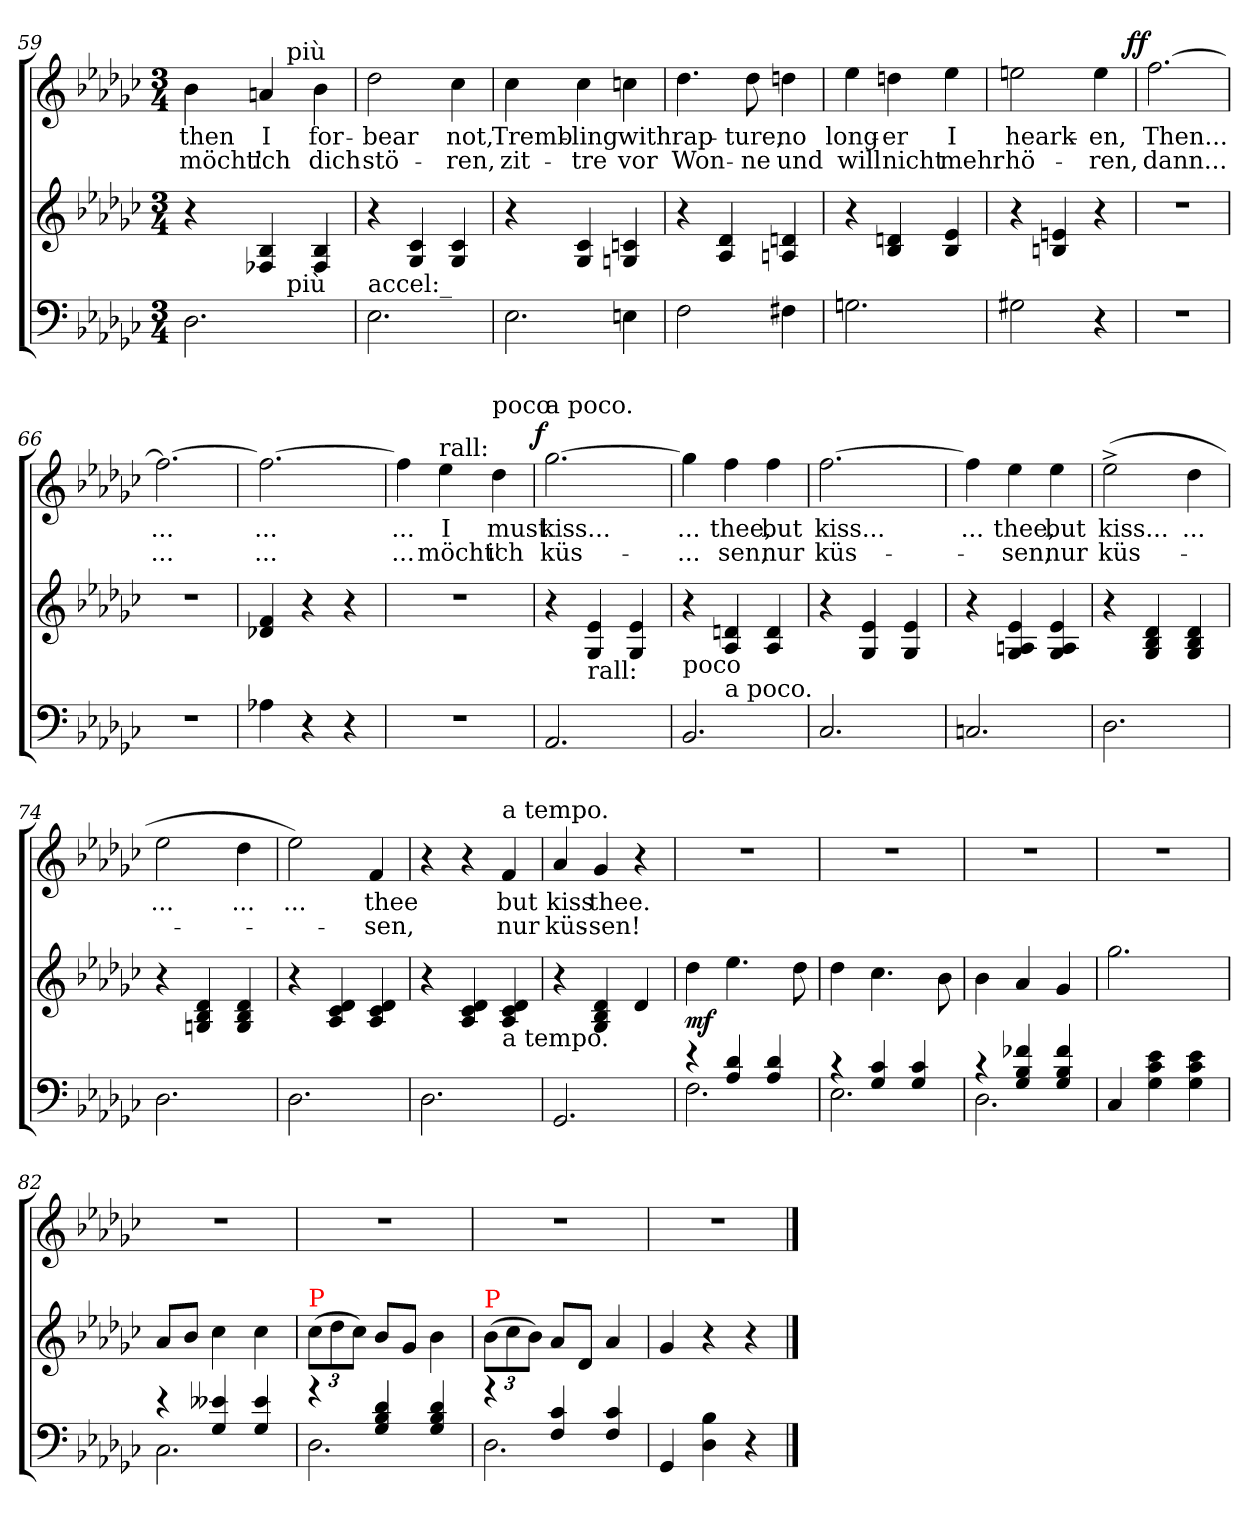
**kern	**kern	**dynam	**kern	**text	**text	**dynam
*part2	*part2	*part2	*part1	*part1	*part1	*part1
*staff3	*staff2	*staff2/3	*staff1	*staff1	*staff1	*staff1
*clefF4	*clefG2	*	*clefG2	*	*	*
*k[b-e-a-d-g-c-]	*k[b-e-a-d-g-c-]	*	*k[b-e-a-d-g-c-]	*	*	*
*e-:	*e-:	*	*e-:	*	*	*
*M3/4	*M3/4	*	*M3/4	*	*	*
=59	=59	=59	=59	=59	=59	=59
!	!	!	!LO:TX:a:t=sempre	!	!	!
!	!LO:TX:b:t=sempre	!	!	!	!	!
*	*^	*	*^	*	*	*
2.D-	4r	4.ryy	.	4b-	4.ryy	then	möcht'	.
.	4B-/ 4F-X/	.	.	4an/	.	I	ich	.
!	!	!	!	!	!LO:TX:a:t=più	!	!	!
!	!	!LO:TX:b:t=più	!	!	!	!	!	!
.	.	4.ryy	.	.	4.ryy	.	.	.
.	4B-/ 4F-/	.	.	4b-	.	for-	dich	.
=60	=60	=60	=60	=60	=60	=60	=60	=60
!	!	!	!	!LO:TX:a:t=accel&colon;_	!	!	!	!
!LO:TX:a:t=accel&colon;_	!	!	!	!	!	!	!	!
*	*v	*v	*	*	*	*	*	*
*	*	*	*v	*v	*	*	*
2.E-	4r	.	2dd-	-bear	stö-	.
.	4c- 4G-	.	.	.	.	.
.	4c- 4G-	.	4cc-	not,	-ren,	.
=61	=61	=61	=61	=61	=61	=61
!LO:N:vis=2.	!	!	!	!	!	!
2E-	4r	.	4cc-	Tremb-	zit-	.
.	4c- 4G-	.	4cc-	-ling	-tre	.
4En	4cn 4Gn	.	4ccn	with	vor	.
=62	=62	=62	=62	=62	=62	=62
2F	4r	.	4.dd-	rap-	Won-	.
.	4d- 4A-	.	.	.	.	.
.	.	.	8dd-	-ture,	-ne	.
4F#X	4dn 4An	.	4ddn	no	und	.
=63	=63	=63	=63	=63	=63	=63
2.Gn	4r	.	4ee-	long-	will	.
.	4dn 4B-	.	4ddn	-er	nicht	.
.	4e- 4B-	.	4ee-	I	mehr	.
=64	=64	=64	=64	=64	=64	=64
2G#X	4r	.	2een	heark-	hö-	.
.	4en 4Bn	.	.	.	.	.
4r	4r	.	4ee	-en,	-ren,	.
=65	=65	=65	=65	=65	=65	=65
!	!	!	!	!	!	!LO:DY:a:rj
2.rF	2.rdd	.	[2.ff	Then...	dann...	ff
=66	=66	=66	=66	=66	=66	=66
2.rF	2.rdd	.	2.ff_	...	...	.
=67	=67	=67	=67	=67	=67	=67
4A-X	4f 4d-X	.	2.ff_	...	...	.
4r	4r	.	.	.	.	.
4r	4r	.	.	.	.	.
=68	=68	=68	=68	=68	=68	=68
2.rF	2.rdd	.	4ff]	...	...	.
!	!	!	!LO:TX:a:t=rall&colon;	!	!	!
.	.	.	4ee-	I	möcht'	.
!	!	!	!LO:TX:a:t=poco	!	!	!
.	.	.	4dd-	must	ich	.
=69	=69	=69	=69	=69	=69	=69
!	!	!	!LO:TX:a:t=a poco.	!	!	!
!	!	!	!	!	!	!LO:DY:a:rj
2.AA-/	4r	.	[2.gg-	kiss...	küs-	f
!	!LO:TX:b:t=rall&colon;	!	!	!	!	!
.	4e- 4G-	.	.	.	.	.
.	4e- 4G-	.	.	.	.	.
=70	=70	=70	=70	=70	=70	=70
!	!LO:TX:b:t=poco	!	!	!	!	!
2.BB-/	4r	.	4gg-]	...	...	.
!	!LO:TX:b:t=a poco.	!	!	!	!	!
.	4dn 4A-	.	4ff	thee,	-sen,	.
.	4d 4A-	.	4ff	but	nur	.
=71	=71	=71	=71	=71	=71	=71
2.C-/	4r	.	[2.ff	kiss...	küs-	.
.	4e- 4G-	.	.	.	.	.
.	4e- 4G-	.	.	.	.	.
=72	=72	=72	=72	=72	=72	=72
2.Cn/	4r	.	4ff]	...	.	.
.	4e- 4An 4G-	.	4ee-	thee,	-sen,	.
.	4e- 4A 4G-	.	4ee-	but	nur	.
=73	=73	=73	=73	=73	=73	=73
2.D-	4r	.	(>2ee-^	kiss...	küs-	.
.	4d- 4B- 4G-	.	.	.	.	.
.	4d- 4B- 4G-	.	4dd-	...	.	.
=74	=74	=74	=74	=74	=74	=74
2.D-	4r	.	2ee-	...	.	.
.	4d- 4B- 4Gn	.	.	.	.	.
.	4d- 4B- 4G	.	4dd-	...	.	.
=75	=75	=75	=75	=75	=75	=75
2.D-	4r	.	2ee-)	...	.	.
.	4d- 4c- 4A-	.	.	.	.	.
.	4d- 4c- 4A-	.	4f	thee	-sen,	.
=76	=76	=76	=76	=76	=76	=76
2.D-	4r	.	4r	.	.	.
.	4d- 4c- 4A-	.	4r	.	.	.
!	!	!	!LO:TX:a:t=a tempo.	!	!	!
!	!LO:TX:b:t=a tempo.	!	!	!	!	!
.	4d- 4c- 4A-	.	4f	but	nur	.
=77	=77	=77	=77	=77	=77	=77
2.GG-	4r	.	4a-	kiss	küs-	.
.	4d- 4B- 4G-	.	4g-	thee.	-sen!	.
.	4d-	.	4r	.	.	.
=78	=78	=78	=78	=78	=78	=78
*^	*	*	*	*	*	*
4re	2.F	4dd-	mf	2.rdd	.	.	.
4d- 4A-	.	4.ee-	.	.	.	.	.
4d- 4A-	.	.	.	.	.	.	.
.	.	8dd-	.	.	.	.	.
=79	=79	=79	=79	=79	=79	=79	=79
4rc	2.E-	4dd-	.	2.rdd	.	.	.
4c- 4G-	.	4.cc-	.	.	.	.	.
4c- 4G-	.	.	.	.	.	.	.
.	.	8b-	.	.	.	.	.
=80	=80	=80	=80	=80	=80	=80	=80
4rc	2.D-	4b-\	.	2.rdd	.	.	.
4f-X 4B- 4G-	.	4a-	.	.	.	.	.
4f- 4B- 4G-	.	4g-	.	.	.	.	.
*v	*v	*	*	*	*	*	*
=81	=81	=81	=81	=81	=81	=81
4C-	2.gg-	.	2.rdd	.	.	.
4e- 4c- 4G-	.	.	.	.	.	.
4e- 4c- 4G-	.	.	.	.	.	.
=82	=82	=82	=82	=82	=82	=82
*^	*	*	*	*	*	*
4re	2.C-	8a-L	.	2.rdd	.	.	.
.	.	8b-J	.	.	.	.	.
4e--X 4G-	.	4cc-	.	.	.	.	.
4e-- 4G-	.	4cc-	.	.	.	.	.
=83	=83	=83	=83	=83	=83	=83	=83
*	*	*Xbrackettup	*	*	*	*	*
!	!	!LO:TX:a:color=red:t=P	!	!	!	!	!
4rg	2.D-	(12cc-L	.	2.rdd	.	.	.
.	.	12dd-	.	.	.	.	.
.	.	12cc-J)	.	.	.	.	.
4d- 4B- 4G-	.	8b-L	.	.	.	.	.
.	.	8g-J	.	.	.	.	.
4d- 4B- 4G-	.	4b-	.	.	.	.	.
=84	=84	=84	=84	=84	=84	=84	=84
!	!	!LO:TX:a:color=red:t=P	!	!	!	!	!
4rg	2.D-	(12b-L	.	2.rdd	.	.	.
.	.	12cc-	.	.	.	.	.
.	.	12b-J)	.	.	.	.	.
4c- 4F	.	8a-L	.	.	.	.	.
.	.	8d-J	.	.	.	.	.
4c- 4F	.	4a-	.	.	.	.	.
*v	*v	*	*	*	*	*	*
=85	=85	=85	=85	=85	=85	=85
4GG-	4g-	.	2.rdd	.	.	.
4B- 4D-	4r	.	.	.	.	.
4r	4r	.	.	.	.	.
==	==	==	==	==	==	==
*-	*-	*-	*-	*-	*-	*-
